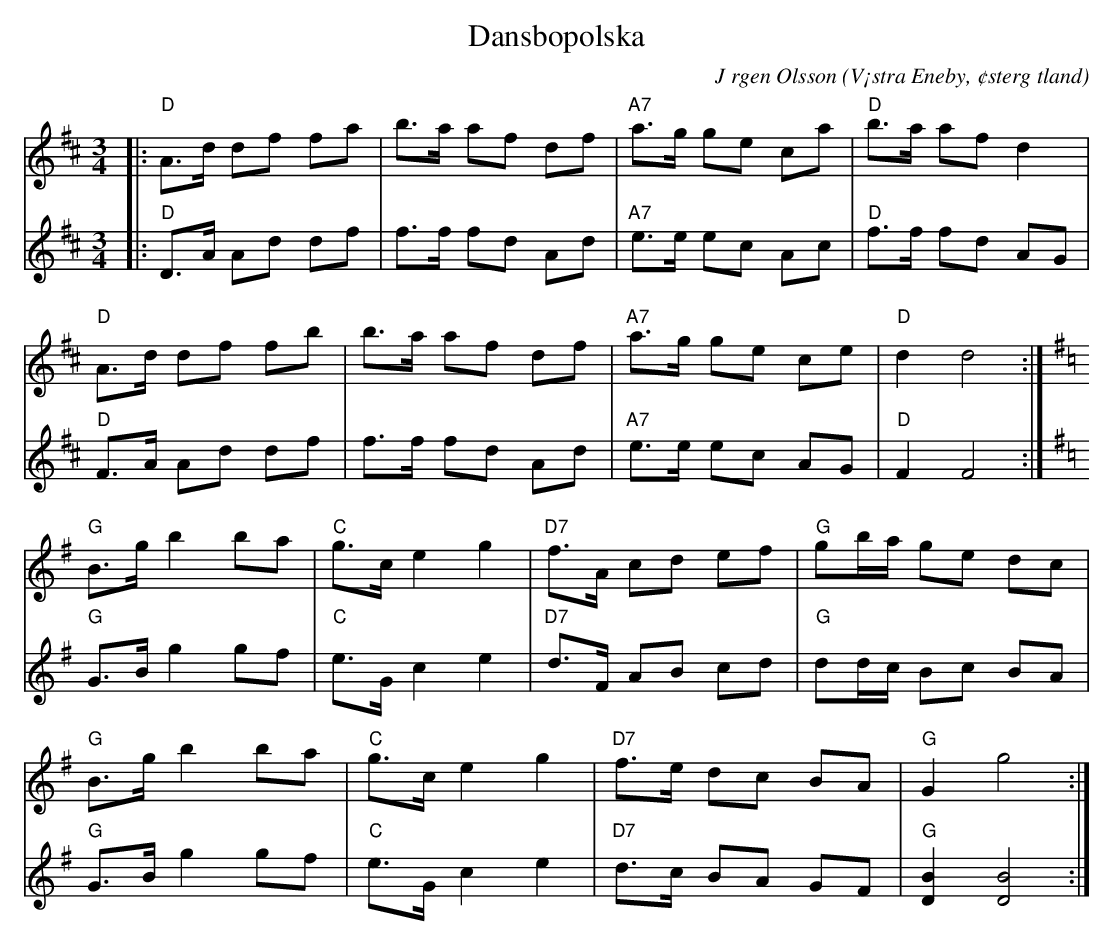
X:1
T:Dansbopolska
C:J rgen Olsson
O:V¡stra Eneby, ¢sterg tland
M:3/4
L:1/8
K:D
V:1
|:"D"A>d df fa|b>a af df|"A7"a>g ge ca|"D"b>a af d2|
"D"A>d df fb|b>a af df|"A7"a>g ge ce|"D"d2 d4:|
[K:G]"G"B>g b2 ba|"C"g>c e2 g2|"D7"f>A cd ef|"G" gb/a/ ge dc|
"G"B>g b2 ba|"C"g>c e2 g2|"D7"f>e dc BA|"G" G2 g4:|
V:2
|:"D"D>A Ad df|f>f fd Ad|"A7"e>e ec Ac|"D"f>f fd AG|
"D"F>A Ad df|f>f fd Ad|"A7"e>e ec AG|"D"F2 F4:|
[K:G]"G"G>B g2 gf|"C"e>G c2 e2|"D7"d>F AB cd|"G" dd/c/ Bc BA|
"G"G>B g2 gf|"C"e>G c2 e2|"D7"d>c BA GF|"G" [DB]2 [DB]4:|
